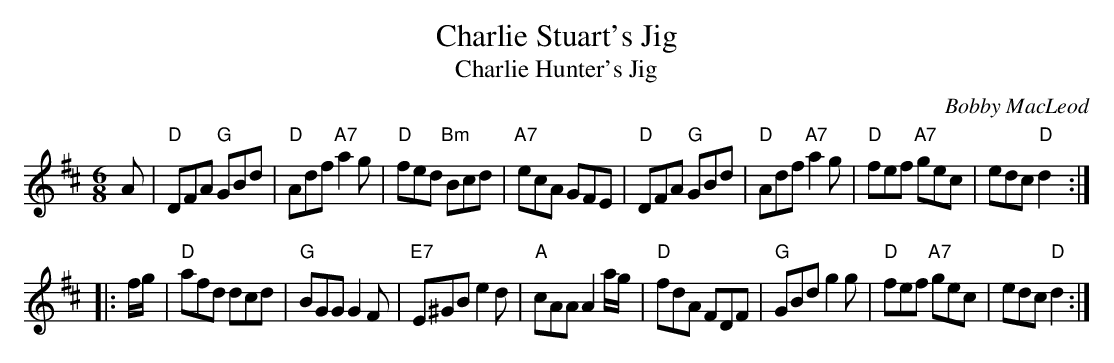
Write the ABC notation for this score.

X:1
T: Charlie Stuart's Jig
T: Charlie Hunter's Jig
C: Bobby MacLeod
M: 6/8
L: 1/8
K: D
   A \
| "D"DFA "G"GBd | "D"Adf "A7"a2g | "D"fed "Bm"Bcd | "A7"ecA GFE \
| "D"DFA "G"GBd | "D"Adf "A7"a2g | "D"fef "A7"gec | edc "D"d2 :|
|: f/g/ \
| "D"afd dcd | "G"BGG G2F | "E7"E^GB e2d | "A"cAA A2a/g/ \
| "D"fdA FDF | "G"GBd g2g | "D"fef "A7"gec | edc "D"d2 :|
